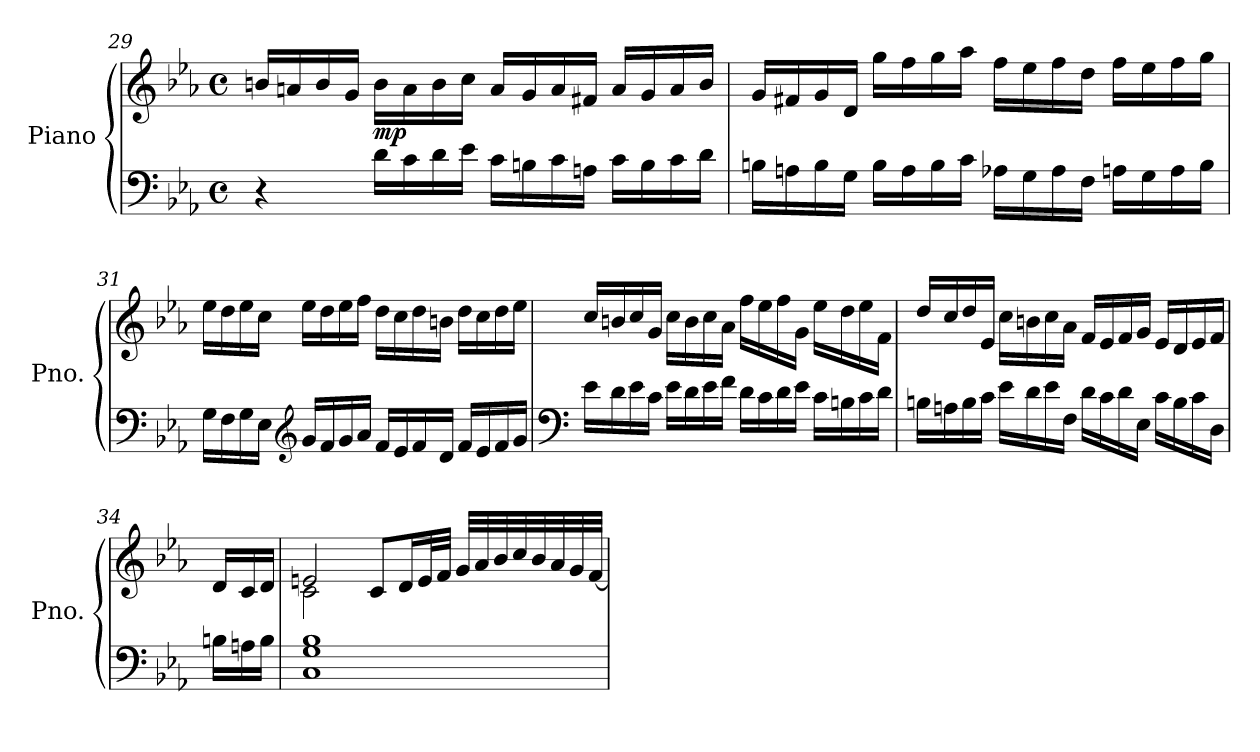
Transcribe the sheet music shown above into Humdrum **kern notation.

**kern	**kern	**dynam
*part1	*part1	*part1
*staff2	*staff1	*staff1/2
*I"Piano	*	*
*I'Pno.	*	*
!!LO:LB:g=z
*clefF4	*clefG2	*
*k[b-e-a-]	*k[b-e-a-]	*
*M4/4	*M4/4	*
*met(c)	*met(c)	*
=29	=29	=29
4r	16bn/LL	.
.	16an/	.
.	16b/	.
.	16g/JJ	.
!	!	!LO:DY:b
16d\LL	16b\LL	mp
16c\	16a\	.
16d\	16b\	.
16e-\JJ	16cc\JJ	.
16c\LL	16a/LL	.
16Bn\	16g/	.
16c\	16a/	.
16An\JJ	16f#X/JJ	.
16c\LL	16a/LL	.
16B\	16g/	.
16c\	16a/	.
16d\JJ	16b/JJ	.
=30	=30	=30
16Bn\LL	16g/LL	.
16An\	16f#X/	.
16B\	16g/	.
16G\JJ	16d/JJ	.
16B\LL	16gg\LL	.
16A\	16ff\	.
16B\	16gg\	.
16c\JJ	16aa-\JJ	.
16A-X\LL	16ff\LL	.
16G\	16ee-\	.
16A-\	16ff\	.
16F\JJ	16dd\JJ	.
16An\LL	16ff\LL	.
16G\	16ee-\	.
16A\	16ff\	.
16B\JJ	16gg\JJ	.
!!LO:LB:g=z
=31	=31	=31
16G\LL	16ee-\LL	.
16F\	16dd\	.
16G\	16ee-\	.
16E-\JJ	16cc\JJ	.
*clefG2	*	*
16g/LL	16ee-\LL	.
16f/	16dd\	.
16g/	16ee-\	.
16a-/JJ	16ff\JJ	.
16f/LL	16dd\LL	.
16e-/	16cc\	.
16f/	16dd\	.
16d/JJ	16bn\JJ	.
16f/LL	16dd\LL	.
16e-/	16cc\	.
16f/	16dd\	.
16g/JJ	16ee-\JJ	.
=32	=32	=32
*clefF4	*	*
16e-\LL	16cc/LL	.
16d\	16bn/	.
16e-\	16cc/	.
16c\JJ	16g/JJ	.
16e-\LL	16cc\LL	.
16d\	16b\	.
16e-\	16cc\	.
16f\JJ	16a-\JJ	.
16d\LL	16ff\LL	.
16c\	16ee-\	.
16d\	16ff\	.
16e-\JJ	16g\JJ	.
16c\LL	16ee-\LL	.
16Bn\	16dd\	.
16c\	16ee-\	.
16d\JJ	16f\JJ	.
!!LO:LB:g=z
=33	=33	=33
16Bn\LL	16dd/LL	.
16An\	16cc/	.
16B\	16dd/	.
16c\JJ	16e-/JJ	.
16e-\LL	16cc\LL	.
16d\	16bn\	.
16e-\	16cc\	.
16F\JJ	16a-\JJ	.
16d\LL	16f/LL	.
16c\	16e-/	.
16d\	16f/	.
16E-\JJ	16g/JJ	.
16c\LL	16e-/LL	.
16B\	16d/	.
16c\	16e-/	.
16D\JJ	16f/JJ	.
=34	=34	=34
16Bn\LL	16d/LL	.
16An\	16c/	.
16B\JJ	16d/JJ	.
=35	=35	=35
*	*MM60	*
*	*^	*
1C 1G 1B-	2en/	2c\	.
.	8c/L	2ryy	.
.	16d/L	.	.
.	32e/L	.	.
.	32f/JJJ	.	.
.	32g/LLL	.	.
.	32a-/	.	.
.	32b-/	.	.
.	32cc/	.	.
.	32b-/	.	.
.	32a-/	.	.
.	32g/	.	.
.	[32f/JJJ	.	.
*	*v	*v	*
=	=	=
*-	*-	*-
